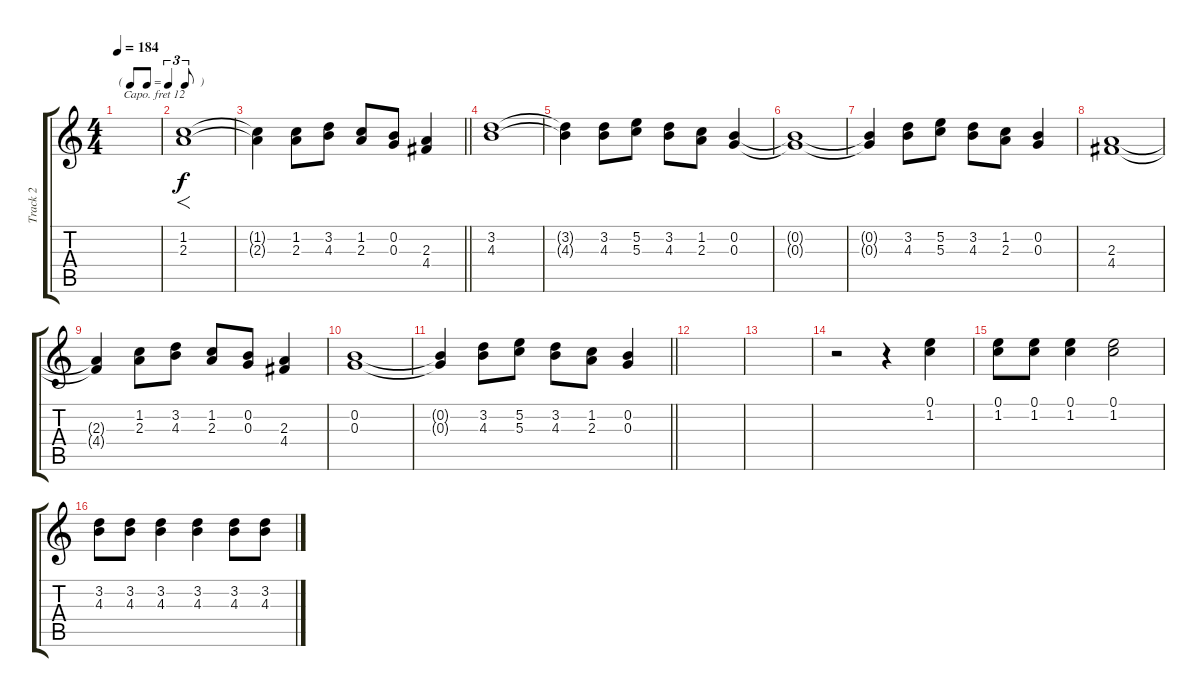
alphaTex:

\track ("Track 2" "Track 2") {instrument harmonica}
\staff {score tabs}
\capo 12
\tuning (E4 B3 G3 D3 A2 E2) {hide}
\ts (4 4)
\tf triplet8th
\tempo 184
\clef g2
\ks c
|
(1.2 2.3).1{f} |
\barLineRight lightlight
(1.2{t} 2.3{t}).4 (1.2 2.3).8 (3.2 4.3).8 (1.2 2.3).8 (0.2 0.3).8 (2.3 4.4).4 |
(3.2 4.3).1 |
(3.2{t} 4.3{t}).4 (3.2 4.3).8 (5.2 5.3).8 (3.2 4.3).8 (1.2 2.3).8 (0.2 0.3).4 |
(0.2{t} 0.3{t}).1 |
(0.2{t} 0.3{t}).4 (3.2 4.3).8 (5.2 5.3).8 (3.2 4.3).8 (1.2 2.3).8 (0.2 0.3).4 |
(2.3 4.4).1 |
(2.3{t} 4.4{t}).4 (1.2 2.3).8 (3.2 4.3).8 (1.2 2.3).8 (0.2 0.3).8 (2.3 4.4).4 |
(0.2 0.3).1 |
\barLineRight lightlight
(0.2{t} 0.3{t}).4 (3.2 4.3).8 (5.2 5.3).8 (3.2 4.3).8 (1.2 2.3).8 (0.2 0.3).4 |
|
|
r.2 r.4 (0.1 1.2).4 |
(0.1 1.2).8 (0.1 1.2).8 (0.1 1.2).4 (0.1 1.2).2 |
(3.2 4.3).8 (3.2 4.3).8 (3.2 4.3).4 (3.2 4.3).4 (3.2 4.3).8 (3.2 4.3).8
